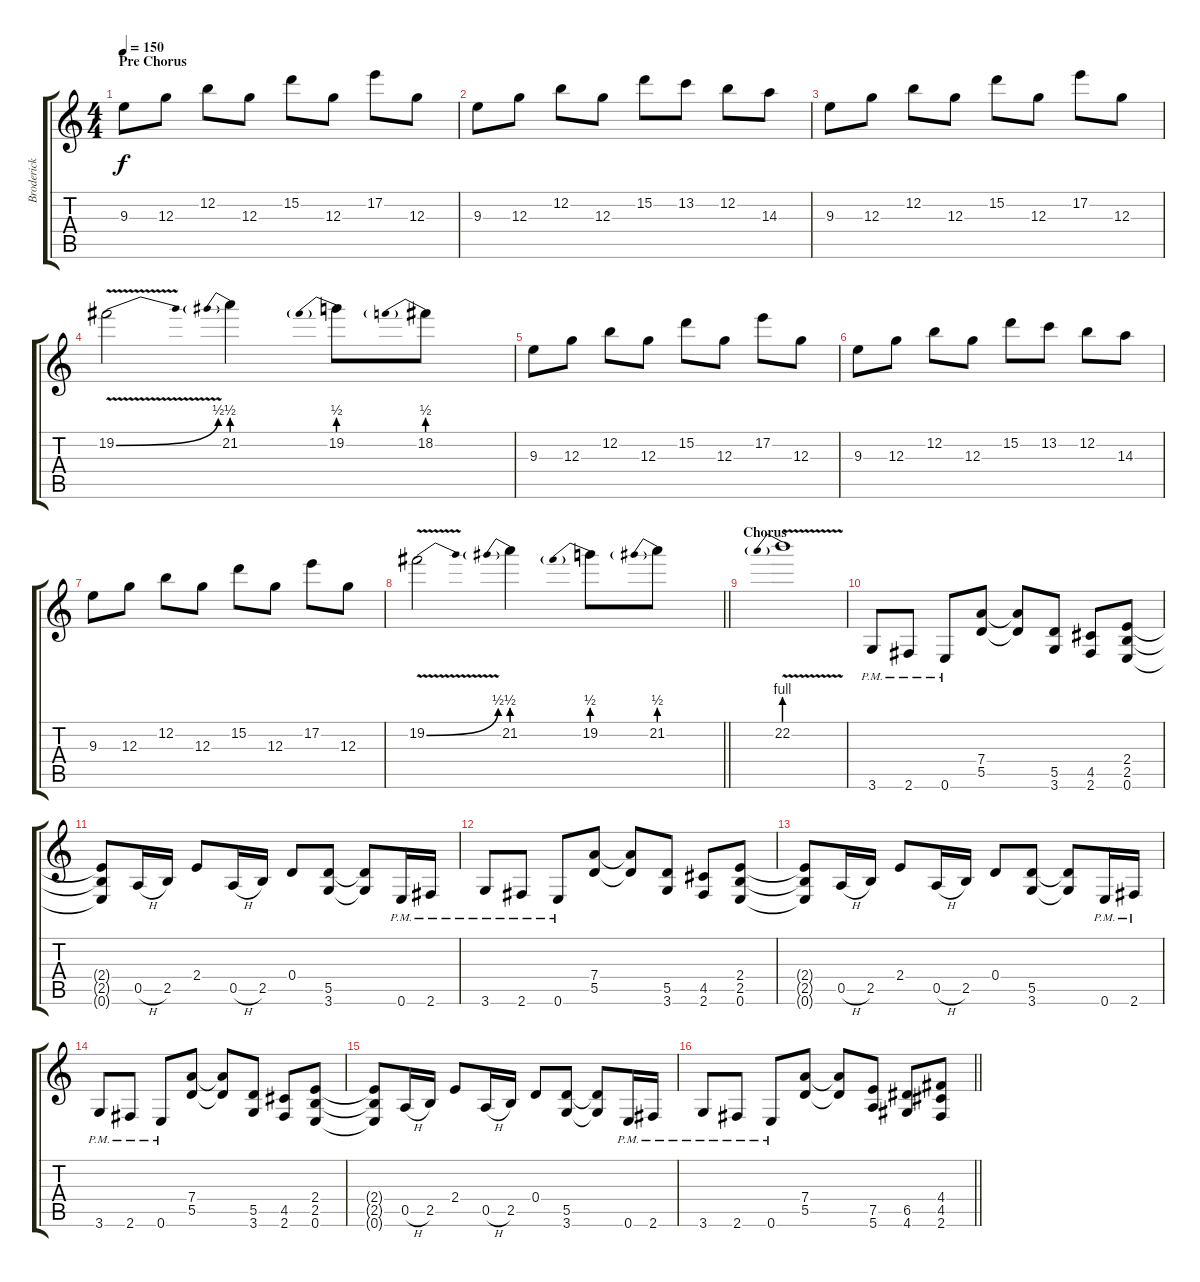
\track ("Broderick" "Broderick") {instrument distortionguitar}
\staff {score tabs}
\tuning (E4 B3 G3 D3 A2 E2) {hide}
\ts (4 4)
\section ("" "Pre Chorus")
\tempo 150
\clef g2
\ks c
9.3.8{dy f} 12.3.8 12.2.8 12.3.8 15.2.8 12.3.8 17.2.8 12.3.8 |
9.3.8 12.3.8 12.2.8 12.3.8 15.2.8 13.2.8 12.2.8 14.3.8 |
9.3.8 12.3.8 12.2.8 12.3.8 15.2.8 12.3.8 17.2.8 12.3.8 |
19.2{be (bend 0 0 60 2) v}.2 21.2{be (prebend 0 2 60 2)}.4 19.2{be (prebend 0 2 60 2)}.8 18.2{be (prebend 0 2 60 2)}.8 |
9.3.8 12.3.8 12.2.8 12.3.8 15.2.8 12.3.8 17.2.8 12.3.8 |
9.3.8 12.3.8 12.2.8 12.3.8 15.2.8 13.2.8 12.2.8 14.3.8 |
9.3.8 12.3.8 12.2.8 12.3.8 15.2.8 12.3.8 17.2.8 12.3.8 |
\barLineRight lightlight
19.2{be (bend 0 0 60 2) v}.2 21.2{be (prebend 0 2 60 2)}.4 19.2{be (prebend 0 2 60 2)}.8 21.2{be (prebend 0 2 60 2)}.8 |
\section ("" "Chorus")
22.2{be (prebend 0 4 60 4) v}.1 |
3.6{pm}.8 2.6{pm}.8 0.6{pm}.8 (7.4 5.5).8 (7.4{t} 5.5{t}).8 (5.5 3.6).8 (4.5 2.6).8 (2.4 2.5 0.6).8 |
(2.4{t} 2.5{t} 0.6{t}).8 0.5{h}.16 2.5.16 2.4.8 0.5{h}.16 2.5.16 0.4.8 (5.5 3.6).8 (5.5{t} 3.6{t}).8 0.6{pm}.16 2.6{pm}.16 |
3.6{pm}.8 2.6{pm}.8 0.6{pm}.8 (7.4 5.5).8 (7.4{t} 5.5{t}).8 (5.5 3.6).8 (4.5 2.6).8 (2.4 2.5 0.6).8 |
(2.4{t} 2.5{t} 0.6{t}).8 0.5{h}.16 2.5.16 2.4.8 0.5{h}.16 2.5.16 0.4.8 (5.5 3.6).8 (5.5{t} 3.6{t}).8 0.6{pm}.16 2.6{pm}.16 |
3.6{pm}.8 2.6{pm}.8 0.6{pm}.8 (7.4 5.5).8 (7.4{t} 5.5{t}).8 (5.5 3.6).8 (4.5 2.6).8 (2.4 2.5 0.6).8 |
(2.4{t} 2.5{t} 0.6{t}).8 0.5{h}.16 2.5.16 2.4.8 0.5{h}.16 2.5.16 0.4.8 (5.5 3.6).8 (5.5{t} 3.6{t}).8 0.6{pm}.16 2.6{pm}.16 |
\barLineRight lightlight
3.6{pm}.8 2.6{pm}.8 0.6{pm}.8 (7.4 5.5).8 (7.4{t} 5.5{t}).8 (7.5 5.6).8 (6.5 4.6).8 (4.4 4.5 2.6).8{volume 10}
